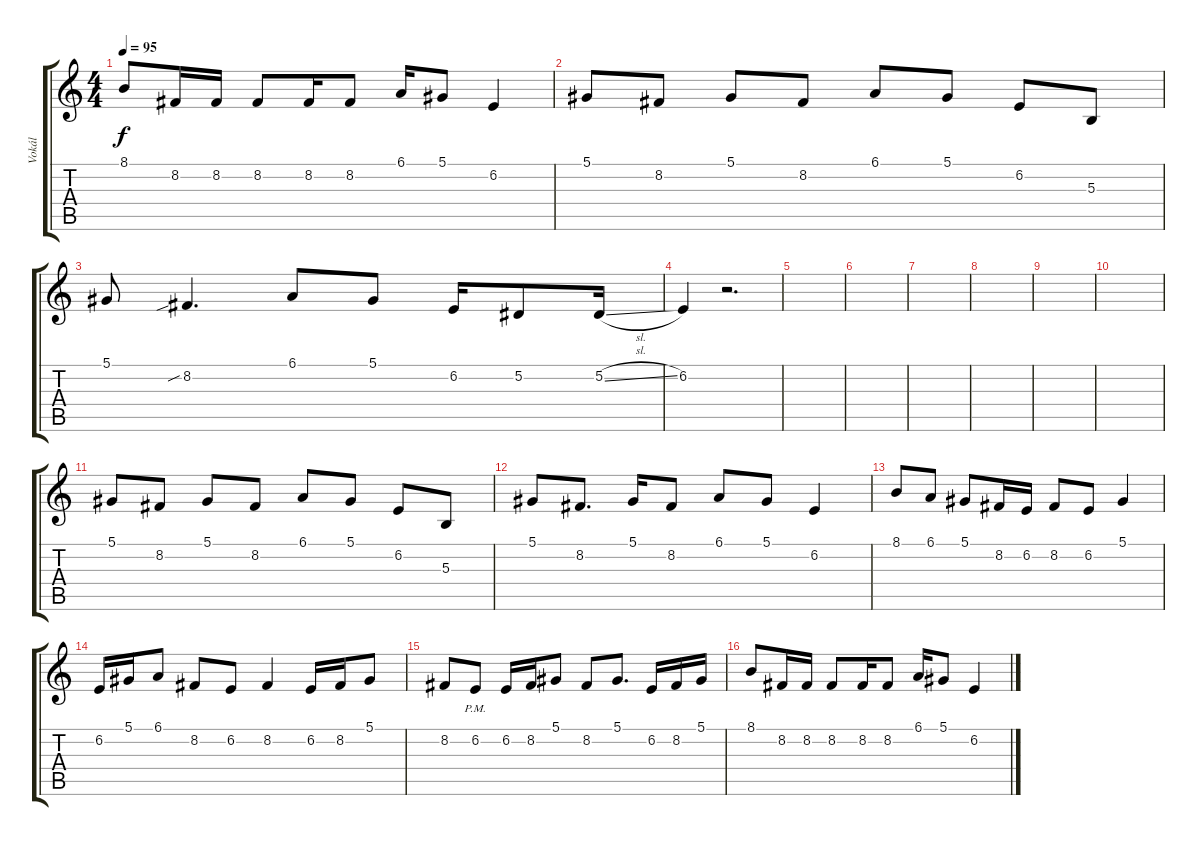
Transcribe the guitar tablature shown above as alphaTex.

\track ("Vokál" "Vokál") {instrument lead6voice}
\staff {score tabs}
\tuning (Eb4 Bb3 Gb3 Db3 Ab2 Db2) {hide}
\ts (4 4)
\tempo 95
\clef g2
\ks c
8.1.8{dy f} 8.2.16 8.2.16 8.2.8 8.2.16 8.2.8 6.1.16 5.1.8 6.2.4 |
5.1.8 8.2.8 5.1.8 8.2.8 6.1.8 5.1.8 6.2.8 5.3.8 |
5.1.8 8.2{sib}.4{d} 6.1.8 5.1.8 6.2.16 5.2.8 5.2{sl}.16 |
6.2.4 r.2{d} |
|
|
|
|
|
|
5.1.8 8.2.8 5.1.8 8.2.8 6.1.8 5.1.8 6.2.8 5.3.8 |
5.1.8 8.2.8{d} 5.1.16 8.2.8 6.1.8 5.1.8 6.2.4 |
8.1.8 6.1.8 5.1.8 8.2.16 6.2.16 8.2.8 6.2.8 5.1.4 |
6.2.16 5.1.16 6.1.8 8.2.8 6.2.8 8.2.4 6.2.16 8.2.16 5.1.8 |
8.2.8 6.2{pm}.8 6.2.16 8.2.16 5.1.8 8.2.8 5.1.8{d} 6.2.16 8.2.16 5.1.16 |
8.1.8 8.2.16 8.2.16 8.2.8 8.2.16 8.2.8 6.1.16 5.1.8 6.2.4
